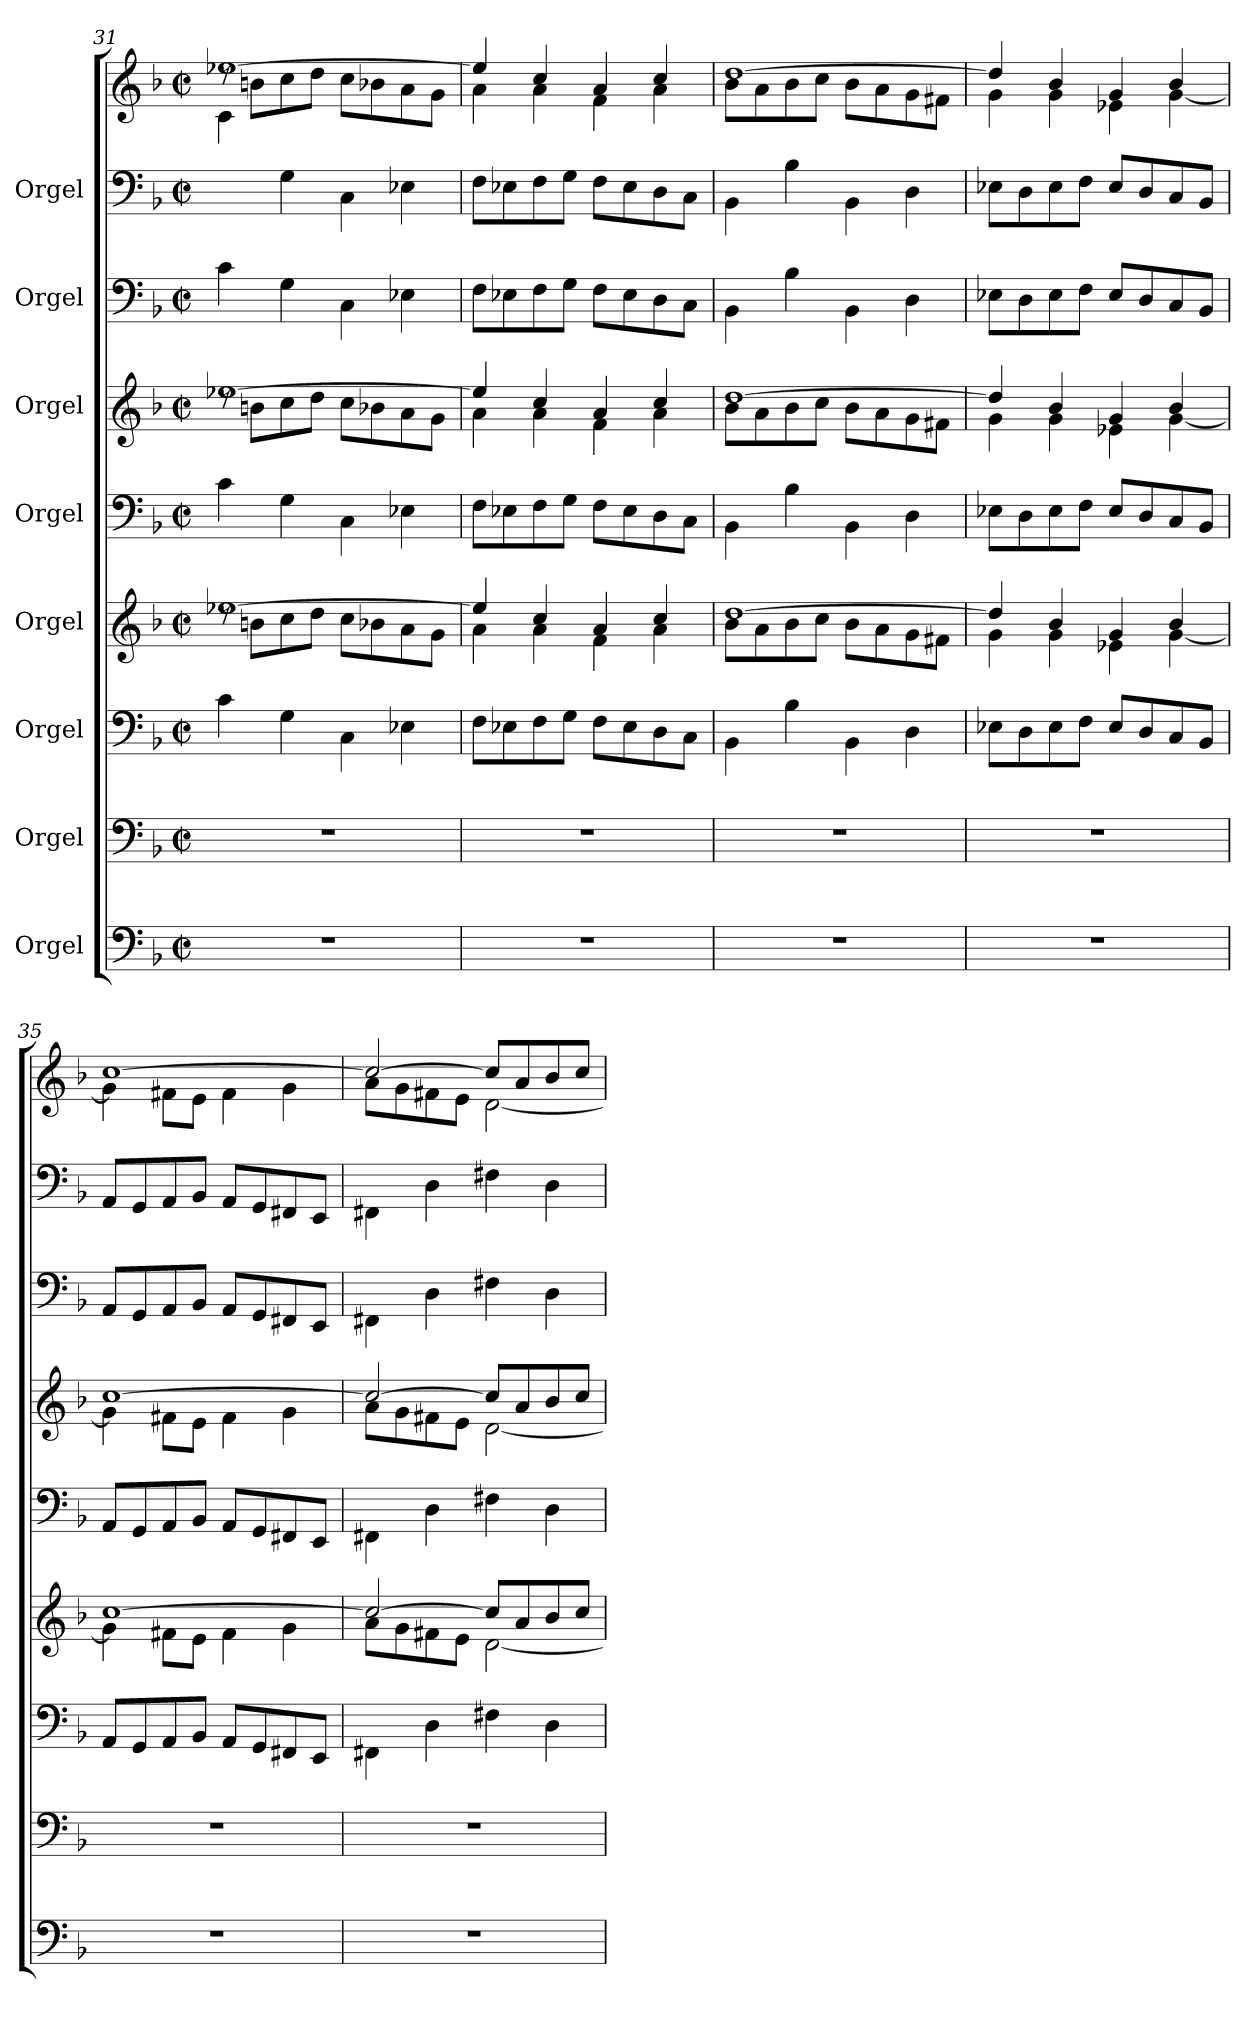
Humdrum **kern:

**kern	**kern	**kern	**kern	**kern	**kern	**kern	**kern	**kern
*part8	*part7	*part6	*part5	*part4	*part3	*part2	*part1	*part1
*staff9	*staff8	*staff7	*staff6	*staff5	*staff4	*staff3	*staff2	*staff1
*I"Orgel	*I"Orgel	*I"Orgel	*I"Orgel	*I"Orgel	*I"Orgel	*I"Orgel	*I"Orgel	*
!!LO:LB:g=z
*clefF4	*clefF4	*clefF4	*clefG2	*clefF4	*clefG2	*clefF4	*clefF4	*clefG2
*k[b-]	*k[b-]	*k[b-]	*k[b-]	*k[b-]	*k[b-]	*k[b-]	*k[b-]	*k[b-]
*M2/2	*M2/2	*M2/2	*M2/2	*M2/2	*M2/2	*M2/2	*M2/2	*M2/2
*met(c|)	*met(c|)	*met(c|)	*met(c|)	*met(c|)	*met(c|)	*met(c|)	*met(c|)	*met(c|)
=31	=31	=31	=31	=31	=31	=31	=31	=31
*	*	*	*^	*	*^	*	*	*^
*	*	*	*	*	*	*	*	*	*	*	*^
1r	1r	4c\	[1ee-X	8rdd	4c\	[1ee-X	8rdd	4c\	4ryy	[1ee-X	8rdd	4c\
.	.	.	.	8bn\L	.	.	8bn\L	.	.	.	8bn\L	.
.	.	4G\	.	8cc\	4G\	.	8cc\	4G\	4G\	.	8cc\	2.ryy
.	.	.	.	8dd\J	.	.	8dd\J	.	.	.	8dd\J	.
.	.	4C\	.	8cc\L	4C\	.	8cc\L	4C\	4C\	.	8cc\L	.
.	.	.	.	8b-X\	.	.	8b-X\	.	.	.	8b-X\	.
.	.	4E-X\	.	8a\	4E-X\	.	8a\	4E-X\	4E-X\	.	8a\	.
.	.	.	.	8g\J	.	.	8g\J	.	.	.	8g\J	.
*	*	*	*	*	*	*	*	*	*	*	*v	*v
=32	=32	=32	=32	=32	=32	=32	=32	=32	=32	=32	=32
1r	1r	8F\L	4ee-/]	4a\	8F\L	4ee-/]	4a\	8F\L	8F\L	4ee-/]	4a\
.	.	8E-X\	.	.	8E-X\	.	.	8E-X\	8E-X\	.	.
.	.	8F\	4cc/	4a\	8F\	4cc/	4a\	8F\	8F\	4cc/	4a\
.	.	8G\J	.	.	8G\J	.	.	8G\J	8G\J	.	.
.	.	8F\L	4a/	4f\	8F\L	4a/	4f\	8F\L	8F\L	4a/	4f\
.	.	8E-\	.	.	8E-\	.	.	8E-\	8E-\	.	.
.	.	8D\	4cc/	4a\	8D\	4cc/	4a\	8D\	8D\	4cc/	4a\
.	.	8C\J	.	.	8C\J	.	.	8C\J	8C\J	.	.
=33	=33	=33	=33	=33	=33	=33	=33	=33	=33	=33	=33
1r	1r	4BB-\	[1dd	8b-\L	4BB-\	[1dd	8b-\L	4BB-\	4BB-\	[1dd	8b-\L
.	.	.	.	8a\	.	.	8a\	.	.	.	8a\
.	.	4B-\	.	8b-\	4B-\	.	8b-\	4B-\	4B-\	.	8b-\
.	.	.	.	8cc\J	.	.	8cc\J	.	.	.	8cc\J
.	.	4BB-\	.	8b-\L	4BB-\	.	8b-\L	4BB-\	4BB-\	.	8b-\L
.	.	.	.	8a\	.	.	8a\	.	.	.	8a\
.	.	4D\	.	8g\	4D\	.	8g\	4D\	4D\	.	8g\
.	.	.	.	8f#X\J	.	.	8f#X\J	.	.	.	8f#X\J
=34	=34	=34	=34	=34	=34	=34	=34	=34	=34	=34	=34
1r	1r	8E-X\L	4dd/]	4g\	8E-X\L	4dd/]	4g\	8E-X\L	8E-X\L	4dd/]	4g\
.	.	8D\	.	.	8D\	.	.	8D\	8D\	.	.
.	.	8E-\	4b-/	4g\	8E-\	4b-/	4g\	8E-\	8E-\	4b-/	4g\
.	.	8F\J	.	.	8F\J	.	.	8F\J	8F\J	.	.
.	.	8E-/L	4g/	4e-X\	8E-/L	4g/	4e-X\	8E-/L	8E-/L	4g/	4e-X\
.	.	8D/	.	.	8D/	.	.	8D/	8D/	.	.
.	.	8C/	4b-/	[4g\	8C/	4b-/	[4g\	8C/	8C/	4b-/	[4g\
.	.	8BB-/J	.	.	8BB-/J	.	.	8BB-/J	8BB-/J	.	.
=35	=35	=35	=35	=35	=35	=35	=35	=35	=35	=35	=35
1r	1r	8AA/L	[1cc	4g\]	8AA/L	[1cc	4g\]	8AA/L	8AA/L	[1cc	4g\]
.	.	8GG/	.	.	8GG/	.	.	8GG/	8GG/	.	.
.	.	8AA/	.	8f#X\L	8AA/	.	8f#X\L	8AA/	8AA/	.	8f#X\L
.	.	8BB-/J	.	8e\J	8BB-/J	.	8e\J	8BB-/J	8BB-/J	.	8e\J
.	.	8AA/L	.	4f#\	8AA/L	.	4f#\	8AA/L	8AA/L	.	4f#\
.	.	8GG/	.	.	8GG/	.	.	8GG/	8GG/	.	.
.	.	8FF#X/	.	4g\	8FF#X/	.	4g\	8FF#X/	8FF#X/	.	4g\
.	.	8EE/J	.	.	8EE/J	.	.	8EE/J	8EE/J	.	.
=36	=36	=36	=36	=36	=36	=36	=36	=36	=36	=36	=36
1r	1r	4FF#X\	2cc/_	8a\L	4FF#X\	2cc/_	8a\L	4FF#X\	4FF#X\	2cc/_	8a\L
.	.	.	.	8g\	.	.	8g\	.	.	.	8g\
.	.	4D\	.	8f#X\	4D\	.	8f#X\	4D\	4D\	.	8f#X\
.	.	.	.	8e\J	.	.	8e\J	.	.	.	8e\J
.	.	4F#X\	8cc/L]	[2d\	4F#X\	8cc/L]	[2d\	4F#X\	4F#X\	8cc/L]	[2d\
.	.	.	8a/	.	.	8a/	.	.	.	8a/	.
.	.	4D\	8b-/	.	4D\	8b-/	.	4D\	4D\	8b-/	.
.	.	.	8cc/J	.	.	8cc/J	.	.	.	8cc/J	.
*	*	*	*v	*v	*	*v	*v	*	*	*v	*v
=	=	=	=	=	=	=	=	=
*-	*-	*-	*-	*-	*-	*-	*-	*-
